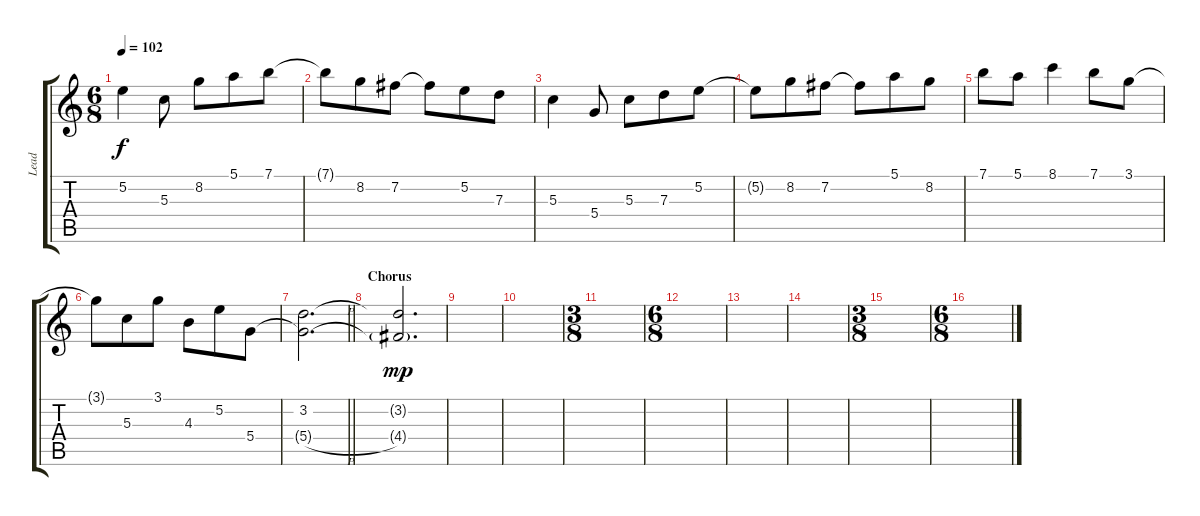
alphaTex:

\track ("Lead" "Lead") {instrument distortionguitar}
\staff {score tabs}
\tuning (E4 B3 G3 D3 A2 E2) {hide}
\ts (6 8)
\tempo 102
\clef g2
\ks c
5.2.4{dy f} 5.3.8 8.2.8 5.1.8 7.1.8 |
7.1{t}.8 8.2.8 7.2.8 7.2{t}.8 5.2.8 7.3.8 |
5.3.4 5.4.8 5.3.8 7.3.8 5.2.8 |
5.2{t}.8 8.2.8 7.2.8 7.2{t}.8 5.1.8 8.2.8 |
7.1.8 5.1.8 8.1.4 7.1.8 3.1.8 |
3.1{t}.8 5.3.8 3.1.8 4.3.8 5.2.8 5.4.8 |
\barLineRight lightlight
(3.2 5.4{h t}).2{d} |
\section ("" "Chorus")
(3.2{t} 4.4{g}).2{d dy mp} |
|
|
\ts (3 8)
|
\ts (6 8)
|
|
|
\ts (3 8)
|
\ts (6 8)
